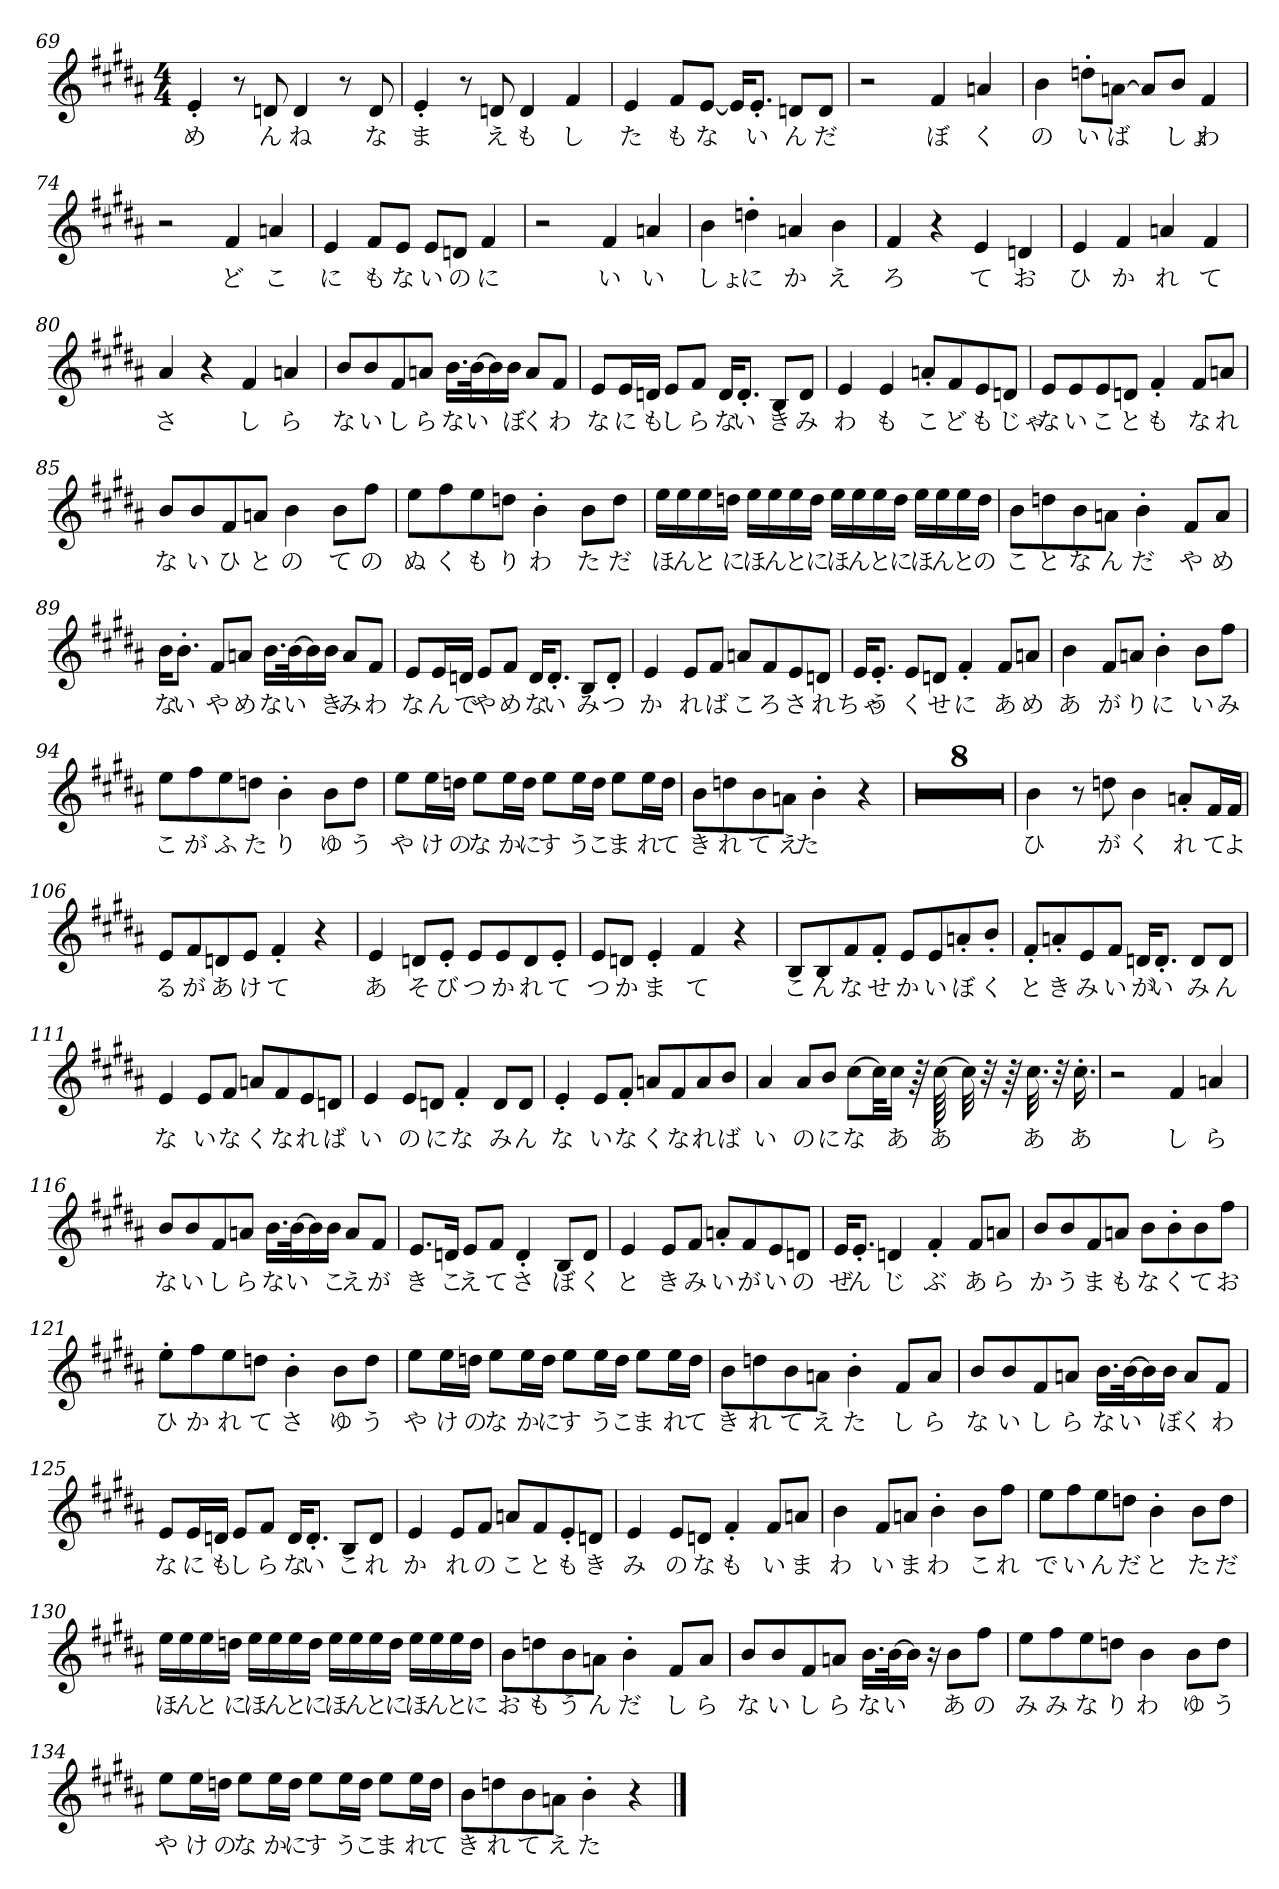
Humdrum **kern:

**kern	**text
*part1	*part1
*staff1	*staff1
*clefG2	*
*k[f#c#g#d#a#]	*
*M4/4	*
=69	=69
4e'	め
8r	.
8dn	ん
4d	ね
8r	.
8d	な
=70	=70
4e'	ま
8r	.
8dn	え
4d	も
4f#	し
=71	=71
4e	た
8f#L	も
[8eJ	な
16eKL]	.
8.e'J	い
8dnL	ん
8dJ	だ
=72	=72
2r	.
4f#	ぼ
4an	く
=73	=73
4b	の
8ddn'L	い
[8anJ	ば
8aL]	.
8bJ	しょ
4f#	わ
=74	=74
2r	.
4f#	ど
4an	こ
=75	=75
4e	に
8f#L	も
8eJ	な
8eL	い
8dnJ	の
4f#	に
=76	=76
2r	.
4f#	い
4an	い
=77	=77
4b	しょ
4ddn'	に
4an	か
4b	え
=78	=78
4f#	ろ
4r	.
4e	て
4dn	お
=79	=79
4e	ひ
4f#	か
4an	れ
4f#	て
=80	=80
4a#	さ
4r	.
4f#	し
4an	ら
=81	=81
8bL	な
8b	い
8f#	し
8anJ	ら
16.bLL	な
[32bK	い
16b]	.
16bJJ	ぼ
8aL	く
8f#J	わ
=82	=82
8eL	な
16eL	に
16dnJJ	も
8eL	し
8f#J	ら
16dKL	な
8.d'J	い
8BL	き
8dJ	み
=83	=83
4e	わ
4e	も
8an'L	こ
8f#	ど
8e	も
8dnJ	じゃ
=84	=84
8eL	な
8e	い
8e	こ
8dnJ	と
4f#'	も
8f#L	な
8anJ	れ
=85	=85
8bL	な
8b	い
8f#	ひ
8anJ	と
4b	の
8bL	て
8ff#J	の
=86	=86
8eeL	ぬ
8ff#	く
8ee	も
8ddnJ	り
4b'	わ
8bL	た
8ddJ	だ
=87	=87
16eeLL	ほ
16ee	ん
16ee	と
16ddnJJ	に
16eeLL	ほ
16ee	ん
16ee	と
16ddJJ	に
16eeLL	ほ
16ee	ん
16ee	と
16ddJJ	に
16eeLL	ほ
16ee	ん
16ee	と
16ddJJ	の
=88	=88
8bL	こ
8ddn	と
8b	な
8anJ	ん
4b'	だ
8f#L	や
8aJ	め
=89	=89
16bKL	な
8.b'J	い
8f#L	や
8anJ	め
16.bLL	な
[32bK	い
16b]	.
16bJJ	き
8aL	み
8f#J	わ
=90	=90
8eL	な
16eL	ん
16dnJJ	で
8eL	や
8f#J	め
16dKL	な
8.d'J	い
8BL	み
8d'J	つ
=91	=91
4e	か
8eL	れ
8f#J	ば
8anL	こ
8f#	ろ
8e	さ
8dnJ	れ
=92	=92
16eKL	ちゃ
8.e'J	う
8eL	く
8dnJ	せ
4f#'	に
8f#L	あ
8anJ	め
=93	=93
4b	あ
8f#L	が
8anJ	り
4b'	に
8bL	い
8ff#J	み
=94	=94
8eeL	こ
8ff#	が
8ee	ふ
8ddnJ	た
4b'	り
8bL	ゆ
8ddJ	う
=95	=95
8eeL	や
16eeL	け
16ddnJJ	の
8eeL	な
16eeL	か
16ddJJ	に
8eeL	す
16eeL	う
16ddJJ	こ
8eeL	ま
16eeL	れ
16ddJJ	て
=96	=96
8bL	き
8ddn	れ
8b	て
8anJ	え
4b'	た
4r	.
=97	=97
1r	.
=98	=98
1r	.
=99	=99
1r	.
=100	=100
1r	.
=101	=101
1r	.
=102	=102
1r	.
=103	=103
1r	.
=104	=104
1r	.
=105	=105
4b	ひ
8r	.
8ddn	が
4b	く
8an'L	れ
16f#L	て
16f#JJ	よ
=106	=106
8eL	る
8f#	が
8dn	あ
8eJ	け
4f#'	て
4r	.
=107	=107
4e	あ
8dnL	そ
8e'J	び
8eL	つ
8e	か
8d	れ
8e'J	て
=108	=108
8eL	つ
8dnJ	か
4e'	ま
4f#	て
4r	.
=109	=109
8BL	こ
8B	ん
8f#	な
8f#'J	せ
8eL	か
8e	い
8an'	ぼ
8b'J	く
=110	=110
8f#'L	と
8an'	き
8e	み
8f#J	い
16dnKL	が
8.d'J	い
8dL	み
8dJ	ん
=111	=111
4e	な
8eL	い
8f#J	な
8anL	く
8f#	な
8e	れ
8dnJ	ば
=112	=112
4e	い
8eL	の
8dnJ	に
4f#'	な
8dL	み
8dJ	ん
=113	=113
4e'	な
8eL	い
8f#'J	な
8anL	く
8f#	な
8a	れ
8bJ	ば
=114	=114
4a#	い
8a#L	の
8bJ	に
[8cc#L	な
32cc#KL]	.
16cc#JJ	あ
64r	.
[64cc#	あ
32cc#]	.
32r	.
64r	.
32.cc#	あ
32r	.
16.cc#'	あ
=115	=115
2r	.
4f#	し
4an	ら
=116	=116
8bL	な
8b	い
8f#	し
8anJ	ら
16.bLL	な
[32bK	い
16b]	.
16bJJ	こ
8aL	え
8f#J	が
=117	=117
8.eL	き
16dnJk	こ
8eL	え
8f#J	て
4d'	さ
8BL	ぼ
8dJ	く
=118	=118
4e	と
8eL	き
8f#J	み
8an'L	い
8f#	が
8e	い
8dnJ	の
=119	=119
16eKL	ぜ
8.e'J	ん
4dn	じ
4f#'	ぶ
8f#L	あ
8anJ	ら
=120	=120
8bL	か
8b	う
8f#	ま
8anJ	も
8bL	な
8b'	く
8b	て
8ff#J	お
=121	=121
8ee'L	ひ
8ff#	か
8ee	れ
8ddnJ	て
4b'	さ
8bL	ゆ
8ddJ	う
=122	=122
8eeL	や
16eeL	け
16ddnJJ	の
8eeL	な
16eeL	か
16ddJJ	に
8eeL	す
16eeL	う
16ddJJ	こ
8eeL	ま
16eeL	れ
16ddJJ	て
=123	=123
8bL	き
8ddn	れ
8b	て
8anJ	え
4b'	た
8f#L	し
8aJ	ら
=124	=124
8bL	な
8b	い
8f#	し
8anJ	ら
16.bLL	な
[32bK	い
16b]	.
16bJJ	ぼ
8aL	く
8f#J	わ
=125	=125
8eL	な
16eL	に
16dnJJ	も
8eL	し
8f#J	ら
16dKL	な
8.d'J	い
8BL	こ
8dJ	れ
=126	=126
4e	か
8eL	れ
8f#J	の
8anL	こ
8f#	と
8e'	も
8dnJ	き
=127	=127
4e	み
8eL	の
8dnJ	な
4f#'	も
8f#L	い
8anJ	ま
=128	=128
4b	わ
8f#L	い
8anJ	ま
4b'	わ
8bL	こ
8ff#J	れ
=129	=129
8eeL	で
8ff#	い
8ee	ん
8ddnJ	だ
4b'	と
8bL	た
8ddJ	だ
=130	=130
16eeLL	ほ
16ee	ん
16ee	と
16ddnJJ	に
16eeLL	ほ
16ee	ん
16ee	と
16ddJJ	に
16eeLL	ほ
16ee	ん
16ee	と
16ddJJ	に
16eeLL	ほ
16ee	ん
16ee	と
16ddJJ	に
=131	=131
8bL	お
8ddn	も
8b	う
8anJ	ん
4b'	だ
8f#L	し
8aJ	ら
=132	=132
8bL	な
8b	い
8f#	し
8anJ	ら
16.bLL	な
[32bK	い
16bJJ]	.
16r	.
8bL	あ
8ff#J	の
=133	=133
8eeL	み
8ff#	み
8ee	な
8ddnJ	り
4b	わ
8bL	ゆ
8ddJ	う
=134	=134
8eeL	や
16eeL	け
16ddnJJ	の
8eeL	な
16eeL	か
16ddJJ	に
8eeL	す
16eeL	う
16ddJJ	こ
8eeL	ま
16eeL	れ
16ddJJ	て
=135	=135
8bL	き
8ddn	れ
8b	て
8anJ	え
4b'	た
4r	.
==	==
*-	*-
